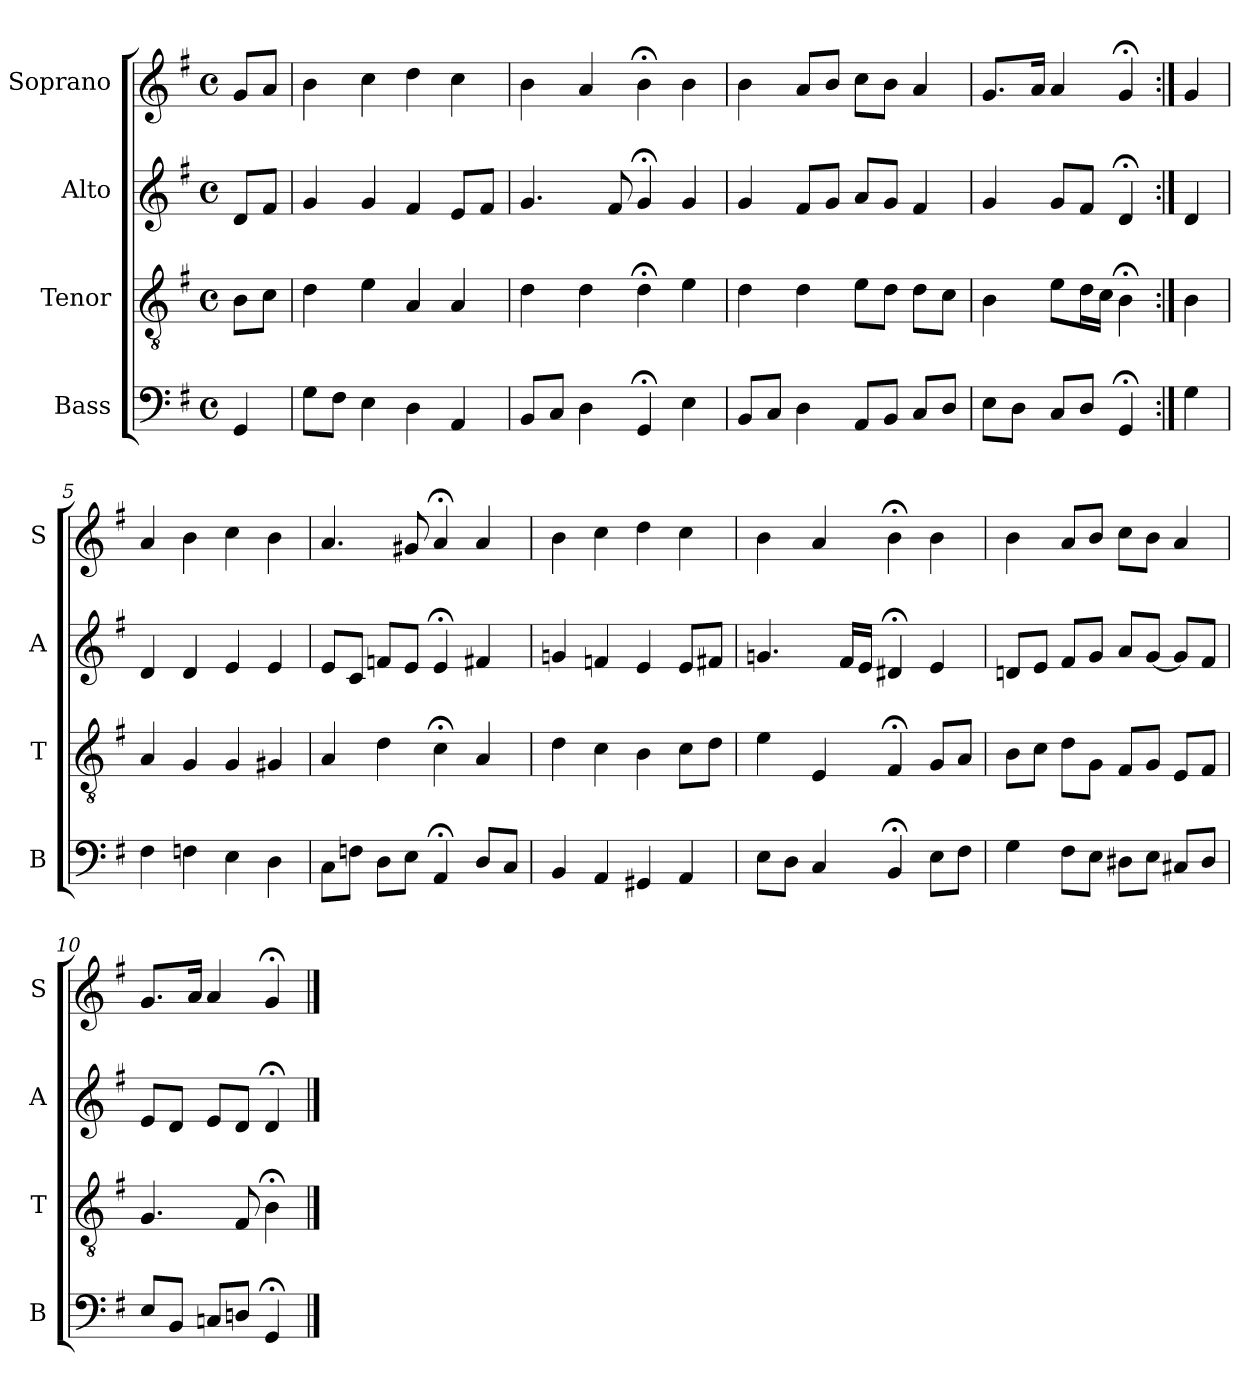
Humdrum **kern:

**kern	**kern	**kern	**kern
*part4	*part3	*part2	*part1
*staff4	*staff3	*staff2	*staff1
*I"Bass	*I"Tenor	*I"Alto	*I"Soprano
*I'B	*I'T	*I'A	*I'S
*clefF4	*clefGv2	*clefG2	*clefG2
*k[f#]	*k[f#]	*k[f#]	*k[f#]
*G:	*G:	*G:	*G:
*M4/4	*M4/4	*M4/4	*M4/4
*met(c)	*met(c)	*met(c)	*met(c)
*MM100	*MM100	*MM100	*MM100
=	=	=	=
4GG	8BL	8dL	8gL
.	8cJ	8f#J	8aJ
=1	=1	=1	=1
8GL	4d	4g	4b
8F#J	.	.	.
4E	4e	4g	4cc
4D	4A	4f#	4dd
4AA	4A	8eL	4cc
.	.	8f#J	.
=2	=2	=2	=2
8BBL	4d	4.g	4b
8CJ	.	.	.
4D	4d	.	4a
.	.	8f#	.
4GG;<	4d;<	4g;<	4b;<
4E	4e	4g	4b
=3	=3	=3	=3
8BBL	4d	4g	4b
8CJ	.	.	.
4D	4d	8f#L	8aL
.	.	8gJ	8bJ
8AAL	8eL	8aL	8ccL
8BBJ	8dJ	8gJ	8bJ
8CL	8dL	4f#	4a
8DJ	8cJ	.	.
=4	=4	=4	=4
8EL	4B	4g	8.gL
8DJ	.	.	.
.	.	.	16aJk
8CL	8eL	8gL	4a
8DJ	16dL	8f#J	.
.	16cJJ	.	.
4GG;<	4B;<	4d;<	4g;<
=:|!	=:|!	=:|!	=:|!
4G	4B	4d	4g
=5	=5	=5	=5
4F#	4A	4d	4a
4Fn	4G	4d	4b
4E	4G	4e	4cc
4D	4G#X	4e	4b
=6	=6	=6	=6
8CL	4A	8eL	4.a
8FnJ	.	8cJ	.
8DL	4d	8fnL	.
8EJ	.	8eJ	8g#X
4AA;<	4c;<	4e;<	4a;<
8DL	4A	4f#X	4a
8CJ	.	.	.
=7	=7	=7	=7
4BB	4d	4gn	4b
4AA	4c	4fn	4cc
4GG#X	4B	4e	4dd
4AA	8cL	8eL	4cc
.	8dJ	8f#XJ	.
=8	=8	=8	=8
8EL	4e	4.gn	4b
8DJ	.	.	.
4C	4E	.	4a
.	.	16f#LL	.
.	.	16eJJ	.
4BB;<	4F#;<	4d#X;<	4b;<
8EL	8GL	4e	4b
8F#J	8AJ	.	.
=9	=9	=9	=9
4G	8BL	8dnL	4b
.	8cJ	8eJ	.
8F#L	8dL	8f#L	8aL
8EJ	8GJ	8gJ	8bJ
8D#XL	8F#L	8aL	8ccL
8EJ	8GJ	[8gJ	8bJ
8C#XL	8EL	8gL]	4a
8D#J	8F#J	8f#J	.
=10	=10	=10	=10
8EL	4.G	8eL	8.gL
8BBJ	.	8dJ	.
.	.	.	16aJk
8CnL	.	8eL	4a
8DnJ	8F#	8dJ	.
4GG;<	4B;<	4d;<	4g;<
==	==	==	==
*-	*-	*-	*-
